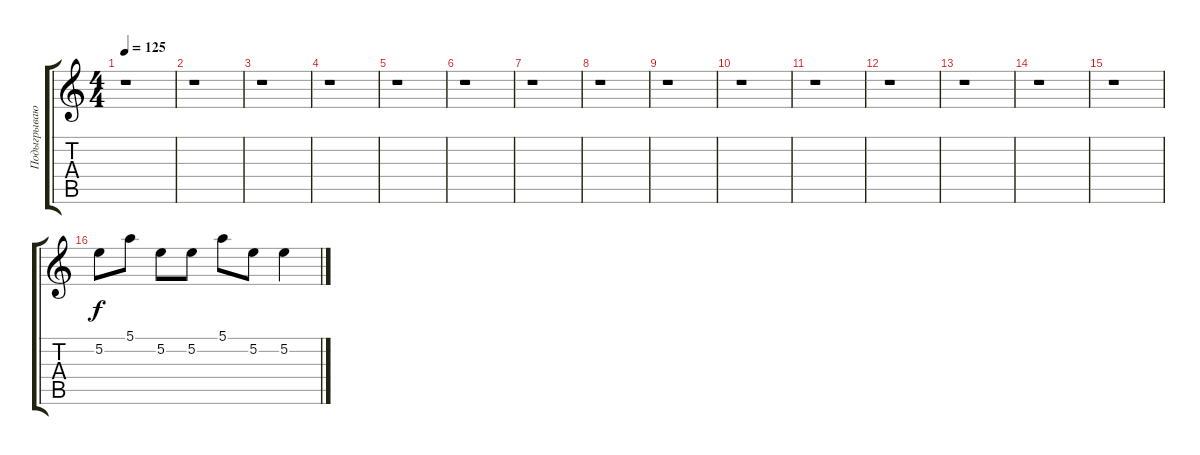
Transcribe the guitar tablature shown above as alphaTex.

\track ("Подыгрывающая гитара2" "Подыгрываю") {instrument electricguitarclean}
\staff {score tabs}
\tuning (E4 B3 G3 D3 A2 E2) {hide}
\ts (4 4)
\tempo 125
\clef g2
\ks c
r.1{dy f} |
r.1 |
r.1 |
r.1 |
r.1 |
r.1 |
r.1 |
r.1 |
r.1 |
r.1 |
r.1 |
r.1 |
r.1 |
r.1 |
r.1 |
5.2.8 5.1.8 5.2.8 5.2.8 5.1.8 5.2.8 5.2.4
